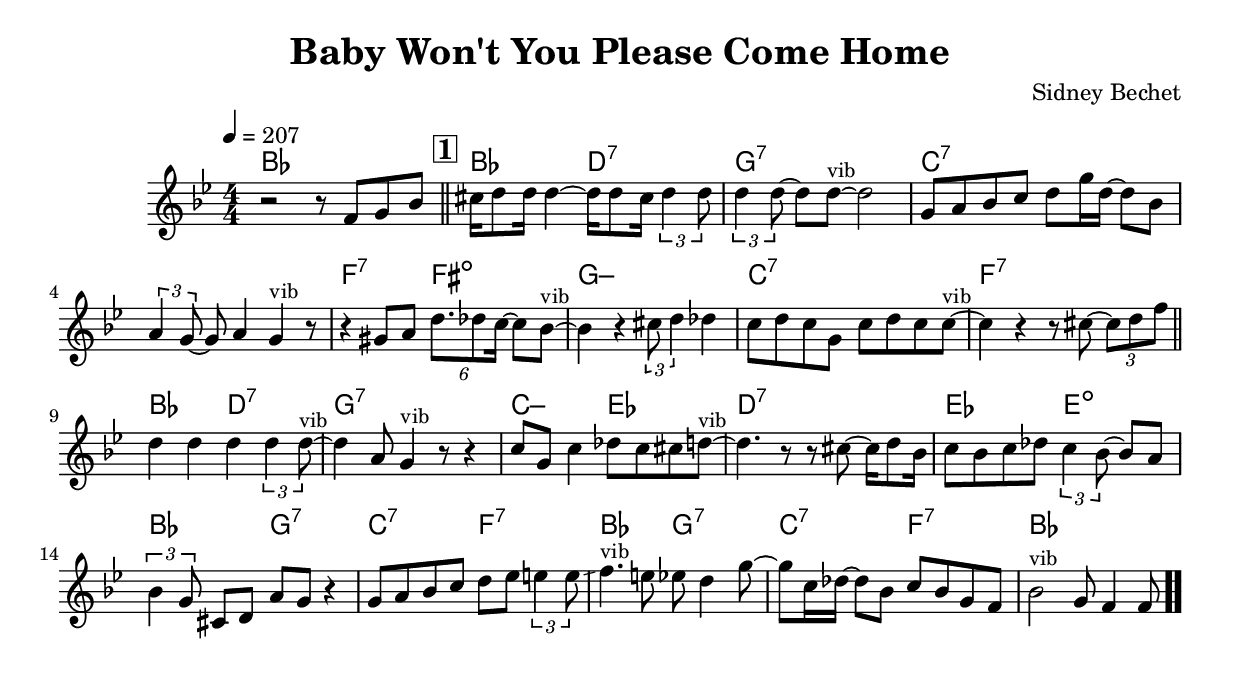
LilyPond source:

\version "2.13.2"

#(ly:set-option 'point-and-click #f)

\header {
  title = "Baby Won't You Please Come Home"
  composer = "Sidney Bechet"
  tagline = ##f
}
global =
{
    \override Staff.TimeSignature #'style = #'()
    \time 4/4
    \clef "treble"
    \key bes \major
    \override Rest #'direction = #'0
    \override MultiMeasureRest #'staff-position = #0
}
\score
{
<<
    \transpose c' c'

    \new ChordNames { \chords {
      \set majorSevenSymbol = \markup { "maj7" }
      \set minorChordModifier = \markup { \char ##x2013 }
      | bes1 
      | bes2 d2:7 | g1:7 | c1:7 | s1 | f2:7 fis2:dim | g1:min | c1:7 | f1:7 
      | bes2 d2:7 | g1:7 | c2:min es2 | d1:7 | es2 e2:dim | bes2 g2:7 | c2:7 f2:7 | bes2 g2:7 
      | c2:7 f2:7 | bes1|
      }
      }

    \new Staff
    <<
    \transpose c' c'

    {
      \global
  		%\override Score.MetronomeMark #'transparent = ##t
  		%\override Score.MetronomeMark #'stencil = ##f
  		
  		\override HorizontalBracket #'direction = #UP
  		\override HorizontalBracket #'bracket-flare = #'(0 . 0)
  		
  		\override TextSpanner #'dash-fraction = #1.0
  		\override TextSpanner #'bound-details #'left #'text = \markup{ \concat{\draw-line #'(0 . -1.0) \draw-line #'(1.0 . 0) }}
  		\override TextSpanner #'bound-details #'right #'text = \markup{ \concat{ \draw-line #'(1.0 . 0) \draw-line #'(0 . -1.0) }}
          \set Score.markFormatter = #format-mark-box-numbers


      \tempo 4 = 207
      \set Score.currentBarNumber = #0
     
      | r2 r8 f'8 g'8 bes'8 
      \bar "||" \mark \default cis''16\glissando  d''8 d''16 d''4~ d''16 d''8 cis''16\glissando  \tuplet 3/2 {d''4 d''8} 
      | \tuplet 3/2 {d''4 d''8~} d''8 d''8~^\markup{\left-align \small vib} d''2 
      | g'8 a'8 bes'8 c''8 d''8 g''16 d''16~ d''8 bes'8 
      | \tuplet 3/2 {a'4 g'8~} g'8 a'4 g'4^\markup{\left-align \small vib} r8 
      | r4 gis'8 a'8 \tuplet 6/4 {d''8. des''8 c''16~} c''8 bes'8~^\markup{\left-align \small vib} 
      | bes'4 r4 \tuplet 3/2 {cis''8\glissando  d''4} des''4 
      | c''8 d''8 c''8 g'8 c''8 d''8 c''8 c''8~^\markup{\left-align \small vib} 
      | c''4 r4 r8 cis''8~ \tuplet 3/2 {cis''8 d''8 f''8} 
      \bar "||" d''4 d''4 d''4 \tuplet 3/2 {d''4 d''8~^\markup{\left-align \small vib}} 
      | d''4 a'8 g'4^\markup{\left-align \small vib} r8 r4 
      | c''8 g'8 c''4 des''8 c''8 cis''8 d''8~^\markup{\left-align \small vib} 
      | d''4. r8 r8 cis''8~ cis''16 d''8 bes'16 
      | c''8 bes'8 c''8 des''8 \tuplet 3/2 {c''4 bes'8~} bes'8 a'8 
      | \tuplet 3/2 {bes'4 g'8} cis'8 d'8 a'8 g'8 r4 
      | g'8 a'8 bes'8 c''8 d''8 es''8 \tuplet 3/2 {e''4 e''8\glissando } 
      | f''4.^\markup{\left-align \small vib} e''8 es''8 d''4 g''8~ 
      | g''8 c''16\glissando  des''16~ des''8 bes'8 c''8 bes'8 g'8 f'8 
      | bes'2^\markup{\left-align \small vib} g'8 f'4 f'8\bar  ".."
    }
    >>
>>    
}
